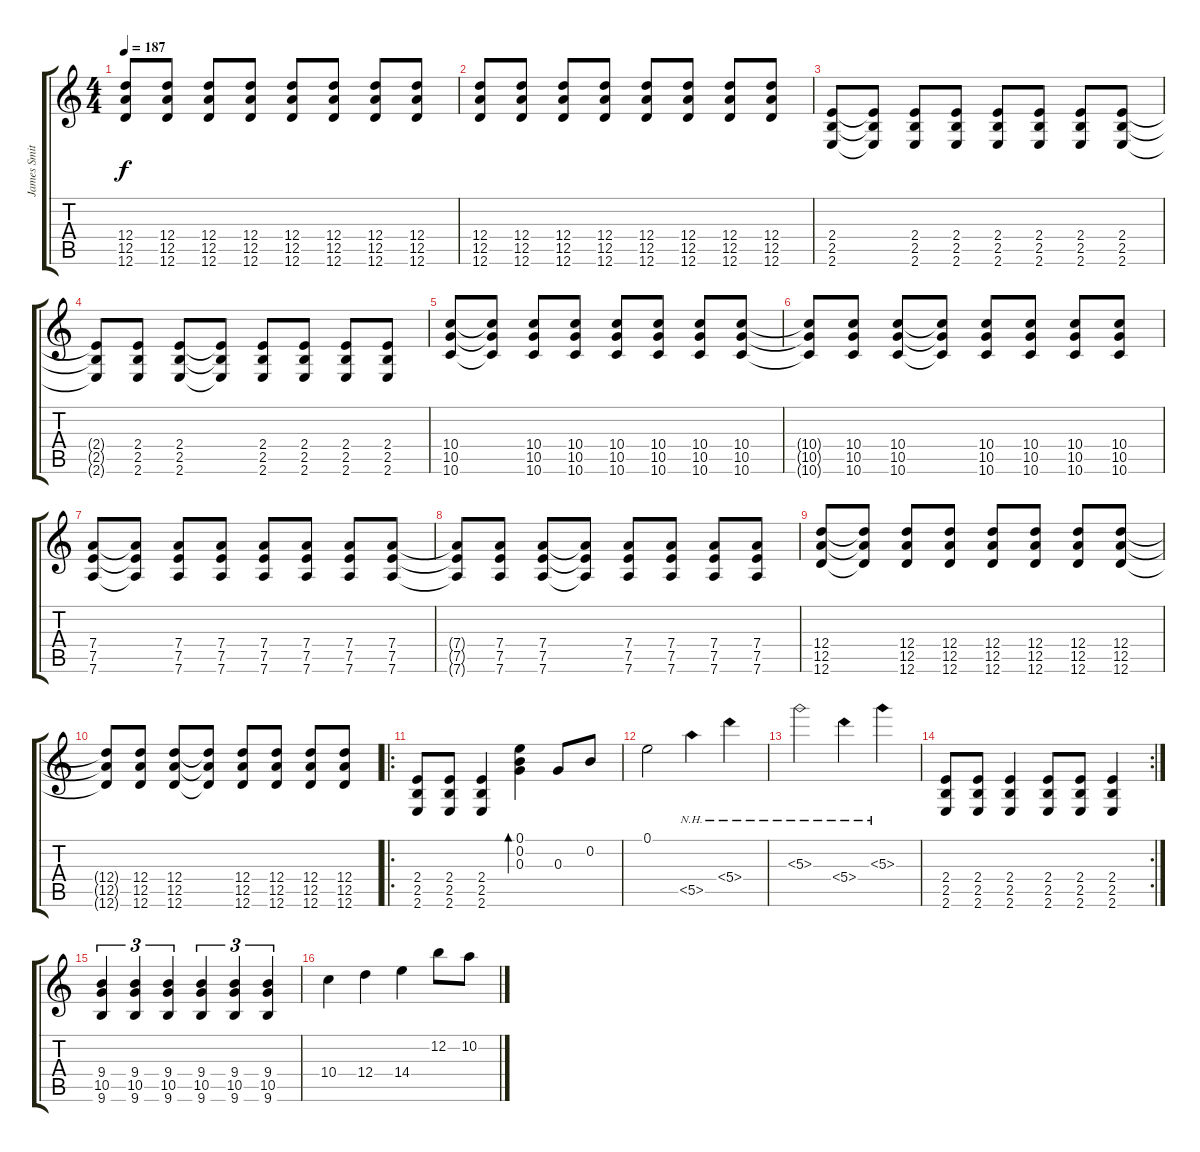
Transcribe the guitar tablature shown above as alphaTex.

\track ("James Smith" "James Smit") {instrument distortionguitar}
\staff {score tabs}
\tuning (E4 B3 G3 D3 A2 D2) {hide}
\ts (4 4)
\tempo 187
\clef g2
\ks c
(12.4 12.5 12.6).8{dy f} (12.4 12.5 12.6).8 (12.4 12.5 12.6).8 (12.4 12.5 12.6).8 (12.4 12.5 12.6).8 (12.4 12.5 12.6).8 (12.4 12.5 12.6).8 (12.4 12.5 12.6).8 |
(12.4 12.5 12.6).8 (12.4 12.5 12.6).8 (12.4 12.5 12.6).8 (12.4 12.5 12.6).8 (12.4 12.5 12.6).8 (12.4 12.5 12.6).8 (12.4 12.5 12.6).8 (12.4 12.5 12.6).8 |
(2.4 2.5 2.6).8 (2.4{t} 2.5{t} 2.6{t}).8 (2.4 2.5 2.6).8 (2.4 2.5 2.6).8 (2.4 2.5 2.6).8 (2.4 2.5 2.6).8 (2.4 2.5 2.6).8 (2.4 2.5 2.6).8 |
(2.4{t} 2.5{t} 2.6{t}).8 (2.4 2.5 2.6).8 (2.4 2.5 2.6).8 (2.4{t} 2.5{t} 2.6{t}).8 (2.4 2.5 2.6).8 (2.4 2.5 2.6).8 (2.4 2.5 2.6).8 (2.4 2.5 2.6).8 |
(10.4 10.5 10.6).8 (10.4{t} 10.5{t} 10.6{t}).8 (10.4 10.5 10.6).8 (10.4 10.5 10.6).8 (10.4 10.5 10.6).8 (10.4 10.5 10.6).8 (10.4 10.5 10.6).8 (10.4 10.5 10.6).8 |
(10.4{t} 10.5{t} 10.6{t}).8 (10.4 10.5 10.6).8 (10.4 10.5 10.6).8 (10.4{t} 10.5{t} 10.6{t}).8 (10.4 10.5 10.6).8 (10.4 10.5 10.6).8 (10.4 10.5 10.6).8 (10.4 10.5 10.6).8 |
(7.4 7.5 7.6).8 (7.4{t} 7.5{t} 7.6{t}).8 (7.4 7.5 7.6).8 (7.4 7.5 7.6).8 (7.4 7.5 7.6).8 (7.4 7.5 7.6).8 (7.4 7.5 7.6).8 (7.4 7.5 7.6).8 |
(7.4{t} 7.5{t} 7.6{t}).8 (7.4 7.5 7.6).8 (7.4 7.5 7.6).8 (7.4{t} 7.5{t} 7.6{t}).8 (7.4 7.5 7.6).8 (7.4 7.5 7.6).8 (7.4 7.5 7.6).8 (7.4 7.5 7.6).8 |
(12.4 12.5 12.6).8 (12.4{t} 12.5{t} 12.6{t}).8 (12.4 12.5 12.6).8 (12.4 12.5 12.6).8 (12.4 12.5 12.6).8 (12.4 12.5 12.6).8 (12.4 12.5 12.6).8 (12.4 12.5 12.6).8 |
(12.4{t} 12.5{t} 12.6{t}).8 (12.4 12.5 12.6).8 (12.4 12.5 12.6).8 (12.4{t} 12.5{t} 12.6{t}).8 (12.4 12.5 12.6).8 (12.4 12.5 12.6).8 (12.4 12.5 12.6).8 (12.4 12.5 12.6).8 |
\ro
(2.4 2.5 2.6).8 (2.4 2.5 2.6).8 (2.4 2.5 2.6).4 (0.1 0.2 0.3).4{bd 120} 0.3.8 0.2.8 |
0.1.2 5.5{nh}.4 5.4{nh}.4 |
5.3{nh}.2 5.4{nh}.4 5.3{nh}.4 |
\rc 2
(2.4 2.5 2.6).8 (2.4 2.5 2.6).8 (2.4 2.5 2.6).4 (2.4 2.5 2.6).8 (2.4 2.5 2.6).8 (2.4 2.5 2.6).4 |
(9.4 10.5 9.6).4{tu (3 2)} (9.4 10.5 9.6).4{tu (3 2)} (9.4 10.5 9.6).4{tu (3 2)} (9.4 10.5 9.6).4{tu (3 2)} (9.4 10.5 9.6).4{tu (3 2)} (9.4 10.5 9.6).4{tu (3 2)} |
10.4.4 12.4.4 14.4.4 12.2.8 10.2.8
